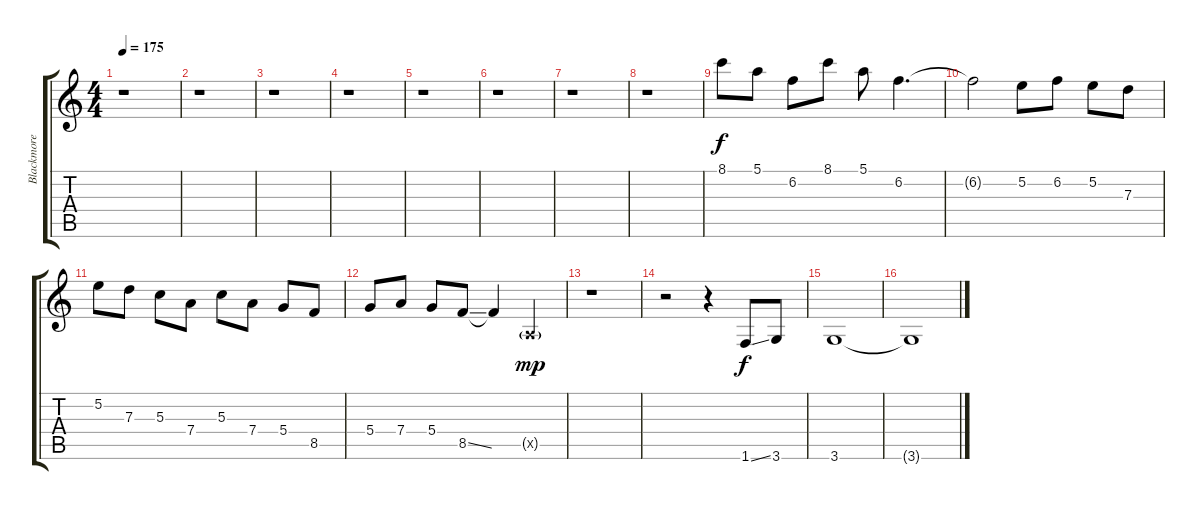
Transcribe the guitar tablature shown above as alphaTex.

\track ("Blackmore solo" "Blackmore ") {instrument overdrivenguitar}
\staff {score tabs}
\tuning (E4 B3 G3 D3 A2 E2) {hide}
\ts (4 4)
\tempo 175
\clef g2
\ks c
r.1{dy f instrument overdrivenguitar} |
r.1 |
r.1 |
r.1 |
r.1 |
r.1 |
r.1 |
r.1 |
8.1.8 5.1.8 6.2.8 8.1.8 5.1.8 6.2.4{d} |
6.2{t}.2 5.2.8 6.2.8 5.2.8 7.3.8 |
5.2.8 7.3.8 5.3.8 7.4.8 5.3.8 7.4.8 5.4.8 8.5.8 |
5.4.8 7.4.8 5.4.8 8.5{ss}.8 8.5{t}.4 0.5{g x}.4{dy mp} |
r.1 |
r.2 r.4 1.6{ss}.8{dy f} 3.6.8 |
3.6.1 |
3.6{t}.1
